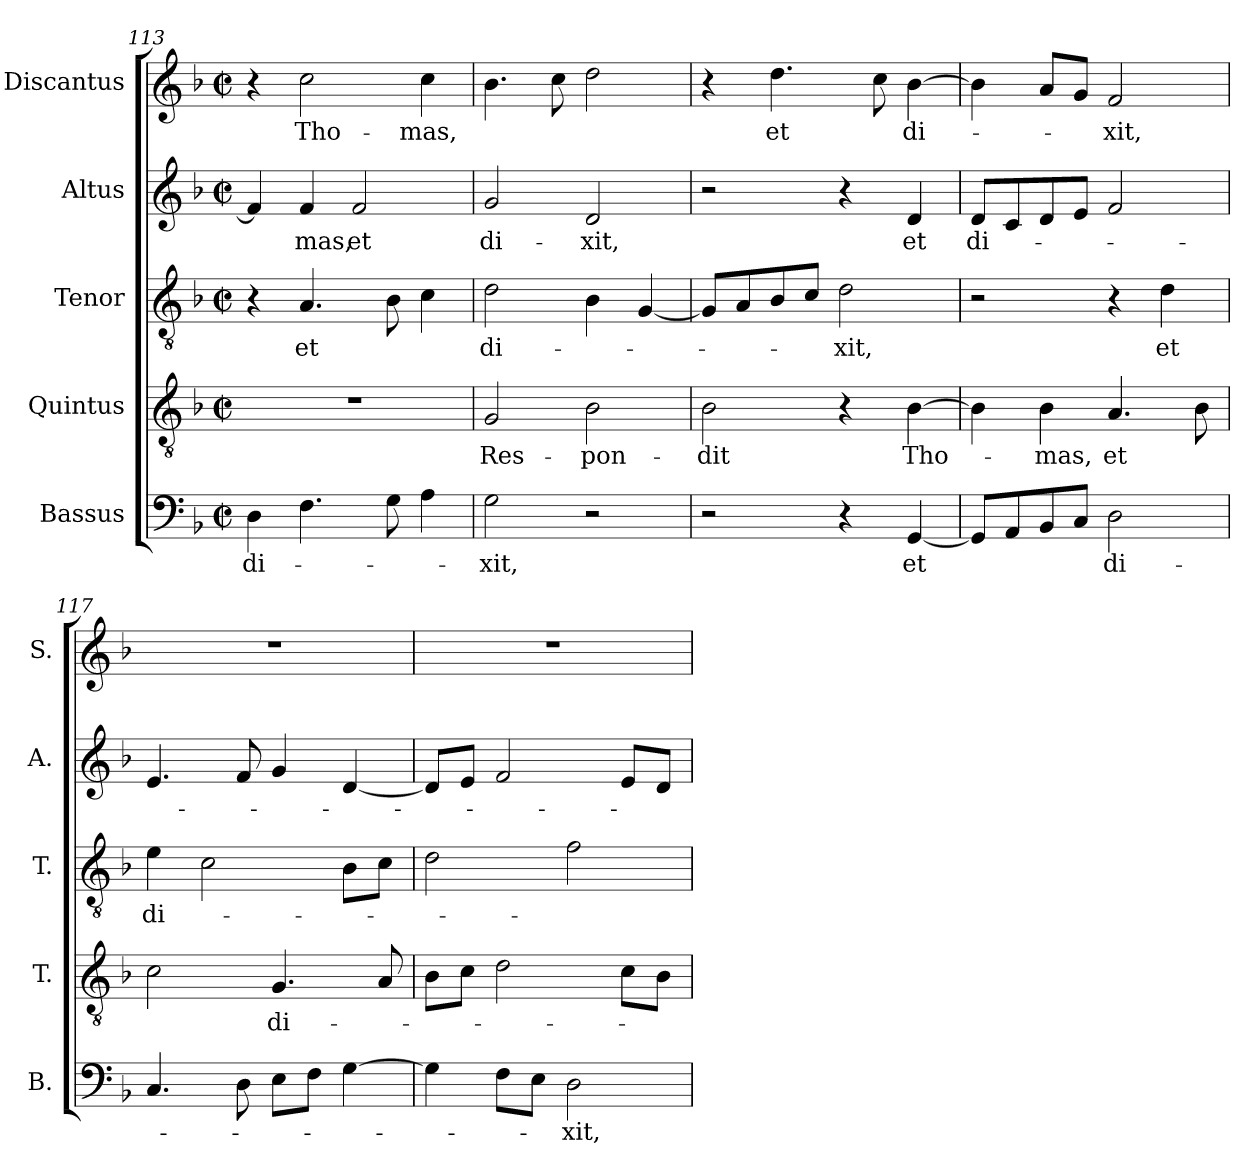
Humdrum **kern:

**kern	**text	**kern	**text	**kern	**text	**kern	**text	**kern	**text
*part5	*part5	*part4	*part4	*part3	*part3	*part2	*part2	*part1	*part1
*staff5	*staff5	*staff4	*staff4	*staff3	*staff3	*staff2	*staff2	*staff1	*staff1
*I"Bassus	*	*I"Quintus	*	*I"Tenor	*	*I"Altus	*	*I"Discantus	*
*I'B.	*	*I'T.	*	*I'T.	*	*I'A.	*	*I'S.	*
*clefF4	*	*clefGv2	*	*clefGv2	*	*clefG2	*	*clefG2	*
*	*	*ITrd7c12	*	*ITrd7c12	*	*	*	*	*
*k[b-]	*	*k[b-]	*	*k[b-]	*	*k[b-]	*	*k[b-]	*
*F:	*	*F:	*	*F:	*	*F:	*	*F:	*
*M2/2	*	*M2/2	*	*M2/2	*	*M2/2	*	*M2/2	*
*met(c|)	*	*met(c|)	*	*met(c|)	*	*met(c|)	*	*met(c|)	*
=113	=113	=113	=113	=113	=113	=113	=113	=113	=113
!	!LO:LY:b:color=#000000	!	!	!	!	!	!	!	!
4Di\	di-	1r	.	4r	.	4fi/]	.	4r	.
!	!	!	!	!	!LO:LY:b:color=#000000	!	!	!	!
!	!	!	!	!	!	!	!LO:LY:b:color=#000000	!	!
!	!	!	!	!	!	!	!	!	!LO:LY:b:color=#000000
4.Fi\	.	.	.	4.AAi/	et	4fi/	-mas,	2cci\	Tho-
!	!	!	!	!	!	!	!LO:LY:b:color=#000000	!	!
.	.	.	.	.	.	2fi/	et	.	.
8Gi\	.	.	.	8BB-i\	.	.	.	.	.
!	!	!	!	!	!	!	!	!	!LO:LY:b:color=#000000
4Ai\	.	.	.	4Ci\	.	.	.	4cci\	-mas,
=114	=114	=114	=114	=114	=114	=114	=114	=114	=114
!	!LO:LY:b:color=#000000	!	!	!	!	!	!	!	!
!	!	!	!LO:LY:b:color=#000000	!	!	!	!	!	!
!	!	!	!	!	!LO:LY:b:color=#000000	!	!	!	!
!	!	!	!	!	!	!	!LO:LY:b:color=#000000	!	!
2Gi\	-xit,	2GGi/	Res-	2Di\	di-	2gi/	di-	4.b-i\	.
.	.	.	.	.	.	.	.	8cci\	.
!	!	!	!LO:LY:b:color=#000000	!	!	!	!	!	!
!	!	!	!	!	!	!	!LO:LY:b:color=#000000	!	!
2r	.	2BB-i\	-pon-	4BB-i\	.	2di/	-xit,	2ddi\	.
.	.	.	.	[<4GGi/	.	.	.	.	.
!!LO:LB:g=z
=115	=115	=115	=115	=115	=115	=115	=115	=115	=115
!	!	!	!LO:LY:b:color=#000000	!	!	!	!	!	!
2r	.	2BB-i\	-dit	8GGi/L]	.	2r	.	4r	.
.	.	.	.	8AAi/	.	.	.	.	.
!	!	!	!	!	!	!	!	!	!LO:LY:b:color=#000000
.	.	.	.	8BB-i/	.	.	.	4.ddi\	et
.	.	.	.	8Ci/J	.	.	.	.	.
!	!	!	!	!	!LO:LY:b:color=#000000	!	!	!	!
4r	.	4r	.	2Di\	-xit,	4r	.	.	.
.	.	.	.	.	.	.	.	8cci\	.
!	!LO:LY:b:color=#000000	!	!	!	!	!	!	!	!
!	!	!	!LO:LY:b:color=#000000	!	!	!	!	!	!
!	!	!	!	!	!	!	!LO:LY:b:color=#000000	!	!
!	!	!	!	!	!	!	!	!	!LO:LY:b:color=#000000
[<4GGi/	et	[>4BB-i\	Tho-	.	.	4di/	et	[>4b-i\	di-
=116	=116	=116	=116	=116	=116	=116	=116	=116	=116
!	!	!	!	!	!	!	!LO:LY:b:color=#000000	!	!
8GGi/L]	.	4BB-i\]	.	2r	.	8di/L	di-	4b-i\]	.
8AAi/	.	.	.	.	.	8ci/	.	.	.
!	!	!	!LO:LY:b:color=#000000	!	!	!	!	!	!
8BB-i/	.	4BB-i\	-mas,	.	.	8di/	.	8ai/L	.
8Ci/J	.	.	.	.	.	8ei/J	.	8gi/J	.
!	!LO:LY:b:color=#000000	!	!	!	!	!	!	!	!
!	!	!	!LO:LY:b:color=#000000	!	!	!	!	!	!
!	!	!	!	!	!	!	!	!	!LO:LY:b:color=#000000
2Di\	di-	4.AAi/	et	4r	.	2fi/	.	2fi/	-xit,
!	!	!	!	!	!LO:LY:b:color=#000000	!	!	!	!
.	.	.	.	4Di\	et	.	.	.	.
.	.	8BB-i\	.	.	.	.	.	.	.
=117	=117	=117	=117	=117	=117	=117	=117	=117	=117
!	!	!	!	!	!LO:LY:b:color=#000000	!	!	!	!
4.Ci/	.	2Ci\	.	4Ei\	di-	4.ei/	.	1r	.
.	.	.	.	2Ci\	.	.	.	.	.
8Di\	.	.	.	.	.	8fi/	.	.	.
!	!	!	!LO:LY:b:color=#000000	!	!	!	!	!	!
8Ei\L	.	4.GGi/	di-	.	.	4gi/	.	.	.
8Fi\J	.	.	.	.	.	.	.	.	.
[>4Gi\	.	.	.	8BB-i\L	.	[<4di/	.	.	.
.	.	8AAi/	.	8Ci\J	.	.	.	.	.
=118	=118	=118	=118	=118	=118	=118	=118	=118	=118
4Gi\]	.	8BB-i\L	.	2Di\	.	8di/L]	.	1r	.
.	.	8Ci\J	.	.	.	8ei/J	.	.	.
8Fi\L	.	2Di\	.	.	.	2fi/	.	.	.
8Ei\J	.	.	.	.	.	.	.	.	.
!	!LO:LY:b:color=#000000	!	!	!	!	!	!	!	!
2Di\	-xit,	.	.	2Fi\	.	.	.	.	.
.	.	8Ci\L	.	.	.	8ei/L	.	.	.
.	.	8BB-i\J	.	.	.	8di/J	.	.	.
=	=	=	=	=	=	=	=	=	=
*-	*-	*-	*-	*-	*-	*-	*-	*-	*-
